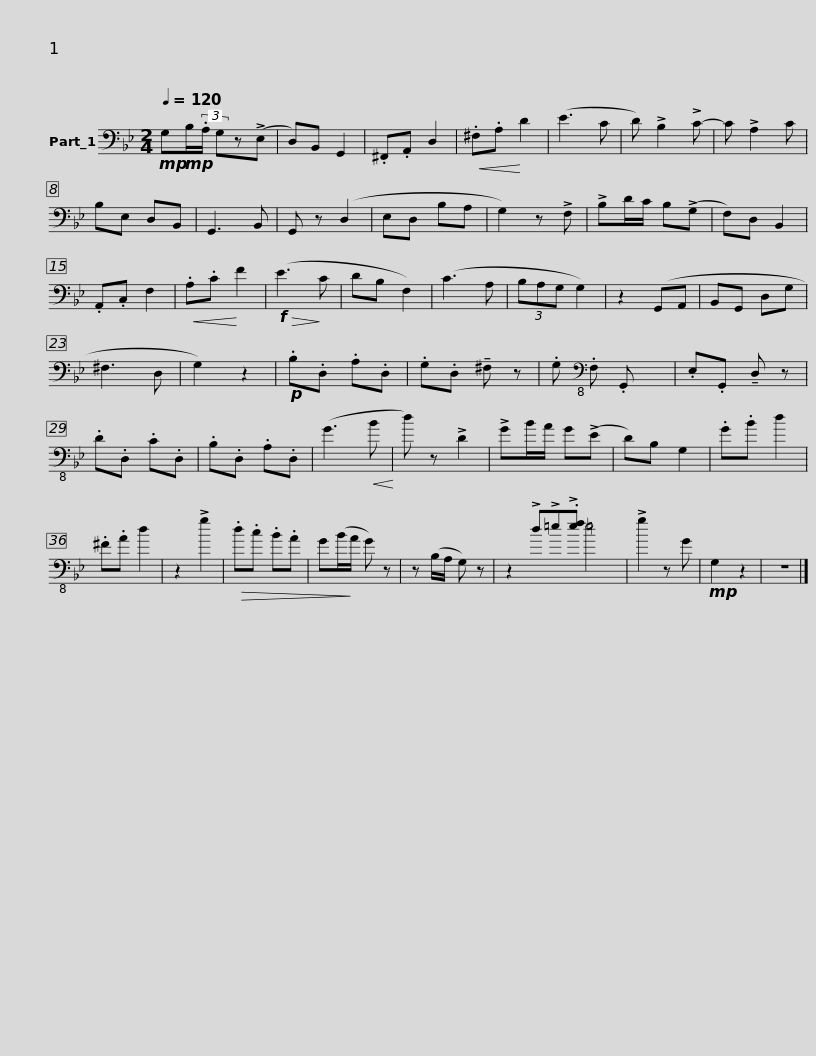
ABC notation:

X:1
%%score ( 1 2 )
L:1/8
Q:1/4=120
M:2/4
I:linebreak $
K:Bb
V:1 bass
V:2 bass
V:1
!mp!!mp! G,B,/(3:2:2.A,/ G,z(!>!E, | D,)B,, G,,2 | .^F,,.A,, D,2 |!<(! .^F,.A,!<)! D2 | (E3 C | %5
 D) !>!B,2 !>!C- | C !>!A,2 C |$ B,E, D,B,, | G,,3- B,, | G,, z (D,2 | %10
 E,D, B,A, | G,2) z !>!F, | !>!B,D/C/ B,(!>!G, | F,)D, B,,2 | .A,,.C, F,2 | %15
!<(! .A,.C!<)! F2 |$!f!!>(! (E3!>)! C | DB, F,2) | (C3 A, | (3B,A,G, G,2) | %20
 z2 (G,,A,, | B,,G,, D,G, | ^F,3 D, | G,2) z2 |$!p! .B,.D, .A,.D, | %25
 .G,.D, !tenuto!^F, z | .G,[K:bass-8] .F, .G,, x | .E,.G,, !tenuto!D, z | .D.D, .C.D, | .B,.D, .A,.D, |$ %30
 (G3!<(! B!<)! | d) z !>!D2 | !>!GB/A/ G(!>!E | D)B, G,2 | .G.B d2 | %35
 .^F.A d2 |$ z2 !>!g2 |!>(! .d.c .B.A | G(B/!>)!A/ G) z | z (B,/A,/ G,) z | %40
 z2 !>!d!>!=e!>!.[ef] x3 | !>!g2 z G |!mp! G,2 z2 | z4 |] %44
V:2
 x9/2 | x4 | x4 | x4 | x4 | %5
 x4 | x4 |$ x4 | x4 | x4 | %10
 x4 | x4 | x4 | x4 | x4 | %15
 x4 |$ x4 | x4 | x4 | x4 | %20
 x4 | x4 | x4 | x4 |$ x4 | %25
 x4 | x[K:bass-8] x3 | x4 | x4 | x4 |$ %30
 x4 | x4 | x4 | x4 | x4 | %35
 x4 |$ x4 | x4 | x4 | x4 | %40
 x4 =e4 | x4 | x4 | x4 |] %44
